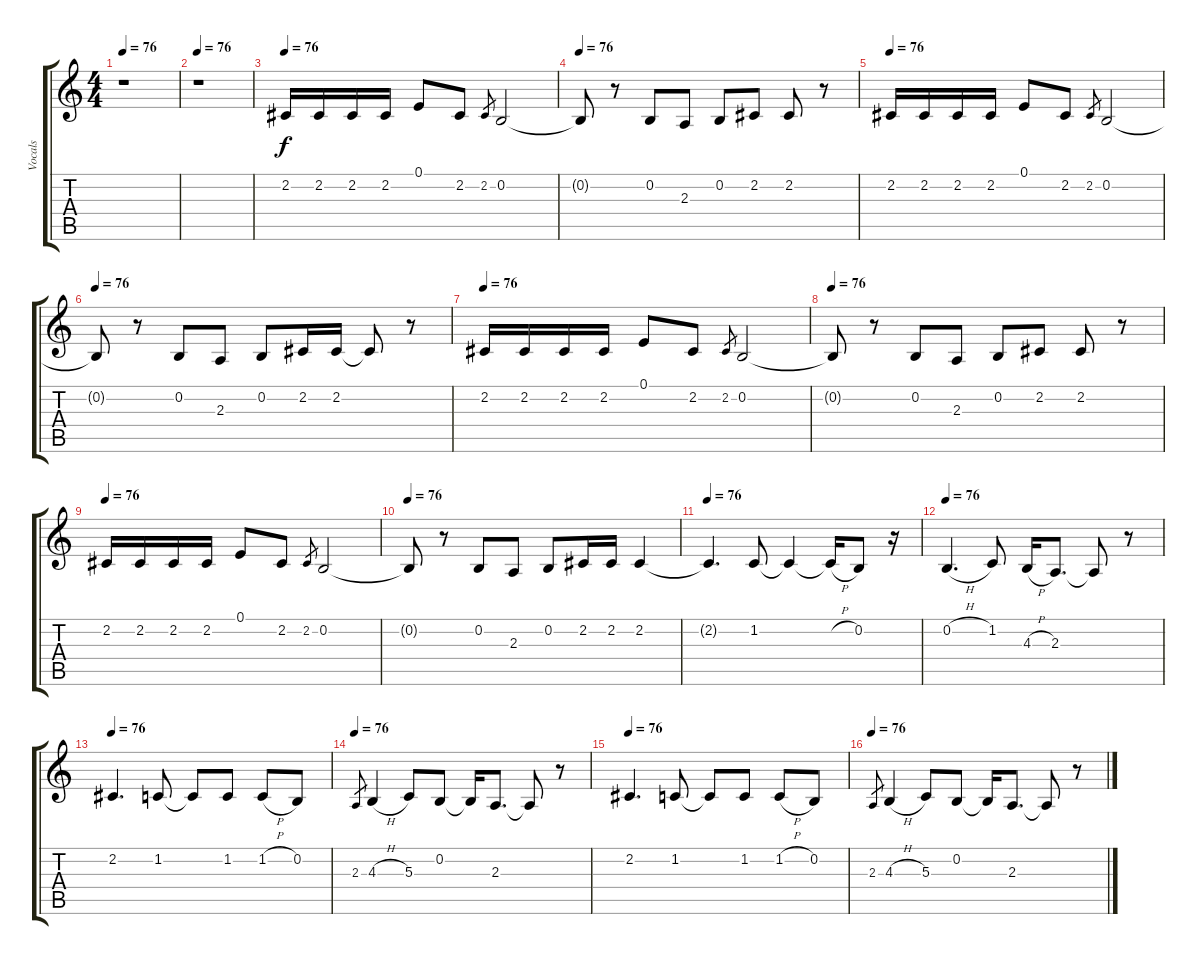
\track ("Vocals" "Vocals") {instrument voiceoohs}
\staff {score tabs}
\tuning (E4 B3 G3 D3 A2 E2) {hide}
\ts (4 4)
\tempo 76
\clef g2
\ks c
r.1{dy f} |
\tempo 76
r.1 |
\tempo 76
2.2.16 2.2.16 2.2.16 2.2.16 0.1.8 2.2.8 2.2.8{gr} 0.2.2 |
\tempo 76
0.2{t}.8 r.8 0.2.8 2.3.8 0.2.8 2.2.8 2.2.8 r.8 |
\tempo 76
2.2.16 2.2.16 2.2.16 2.2.16 0.1.8 2.2.8 2.2.8{gr} 0.2.2 |
\tempo 76
0.2{t}.8 r.8 0.2.8 2.3.8 0.2.8 2.2.16 2.2.16 2.2{t}.8 r.8 |
\tempo 76
2.2.16 2.2.16 2.2.16 2.2.16 0.1.8 2.2.8 2.2.8{gr} 0.2.2 |
\tempo 76
0.2{t}.8 r.8 0.2.8 2.3.8 0.2.8 2.2.8 2.2.8 r.8 |
\tempo 76
2.2.16 2.2.16 2.2.16 2.2.16 0.1.8 2.2.8 2.2.8{gr} 0.2.2 |
\tempo 76
0.2{t}.8 r.8 0.2.8 2.3.8 0.2.8 2.2.16 2.2.16 2.2.4 |
\tempo 76
2.2{t}.4{d} 1.2.8 1.2{t}.4 1.2{h t}.16 0.2.8 r.16 |
\tempo 76
0.2{h}.4{d} 1.2.8 4.3{h}.16 2.3.8{d} 2.3{t}.8 r.8 |
\tempo 76
2.2.4{d} 1.2.8 1.2{t}.8 1.2.8 1.2{h}.8 0.2.8 |
\tempo 76
2.3.8{gr} 4.3{h}.4 5.3.8 0.2.8 0.2{t}.16 2.3.8{d} 2.3{t}.8 r.8 |
\tempo 76
2.2.4{d} 1.2.8 1.2{t}.8 1.2.8 1.2{h}.8 0.2.8 |
\tempo 76
2.3.8{gr} 4.3{h}.4 5.3.8 0.2.8 0.2{t}.16 2.3.8{d} 2.3{t}.8 r.8
